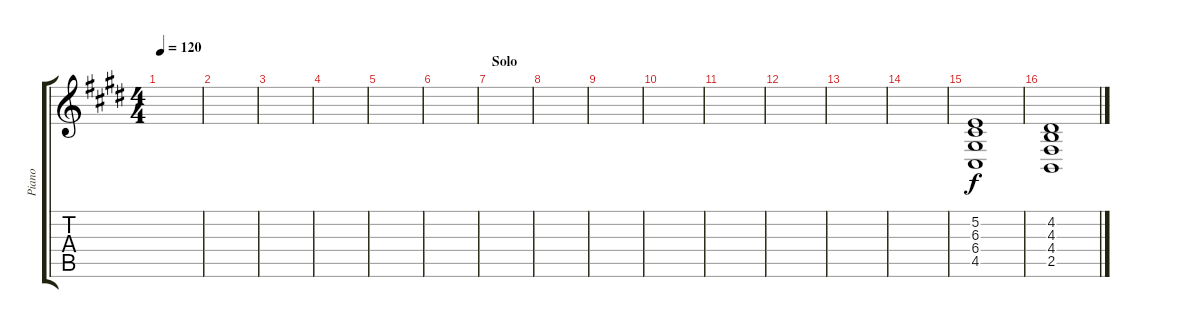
\track ("Piano" "Piano") {instrument pad1newage}
\staff {score tabs}
\tuning (E4 B3 G3 D3 A2 E2) {hide}
\ts (4 4)
\tempo 120
\clef g2
\ks e
|
|
|
|
|
|
\section ("" "Solo")
|
|
|
|
|
|
|
|
(5.2 6.3 6.4 4.5).1{dy f} |
(4.2 4.3 4.4 2.5).1
